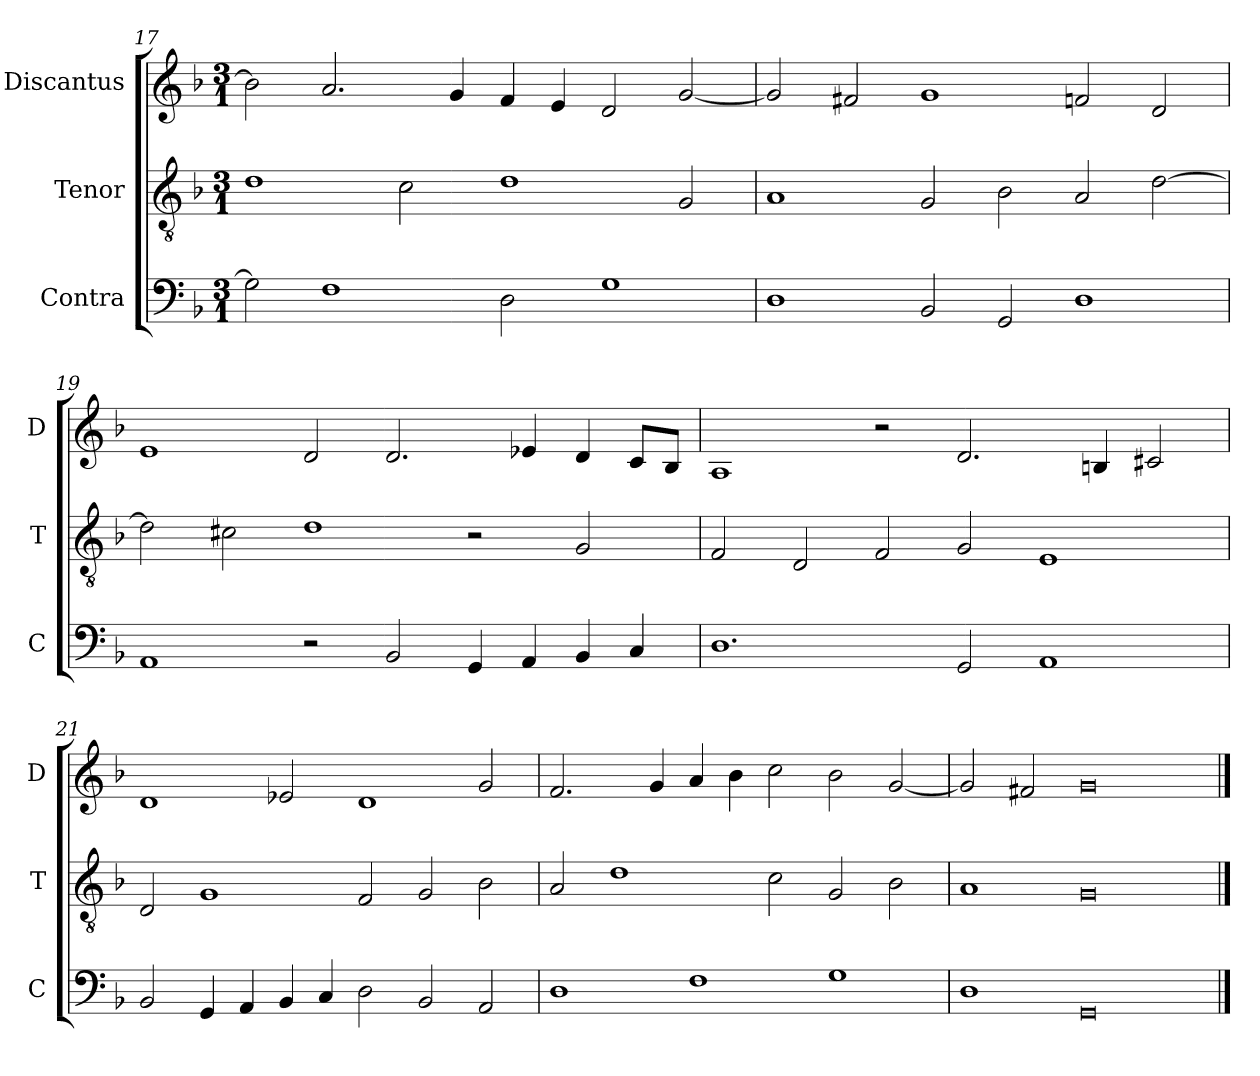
**kern	**kern	**kern
*part3	*part2	*part1
*staff3	*staff2	*staff1
*I"Contra	*I"Tenor	*I"Discantus
*I'C	*I'T	*I'D
*clefF4	*clefGv2	*clefG2
*k[b-]	*k[b-]	*k[b-]
*M3/1	*M3/1	*M3/1
=17	=17	=17
2G]	1d	2b-]
1F	.	2.a
.	2c	.
.	.	4g
2D	1d	4f
.	.	4e
1G	.	2d
.	2G	[2g
=18	=18	=18
1D	1A	2g]
.	.	2f#X
2BB-	2G	1g
2GG	2B-	.
1D	2A	2fn
.	[2d	2d
=19	=19	=19
1AA	2d]	1e
.	2c#X	.
2r	1d	2d
2BB-	.	2.d
4GG	2r	.
4AA	.	4e-X
4BB-	2G	4d
4C	.	8cL
.	.	8B-J
=20	=20	=20
1.D	2F	1A
.	2D	.
.	2F	2r
2GG	2G	2.d
1AA	1E	.
.	.	4Bn
.	.	2c#X
=21	=21	=21
2BB-	2D	1d
4GG	1G	.
4AA	.	.
4BB-	.	2e-X
4C	.	.
2D	2F	1d
2BB-	2G	.
2AA	2B-	2g
=22	=22	=22
1D	2A	2.f
.	1d	.
.	.	4g
1F	.	4a
.	.	4b-
.	2c	2cc
1G	2G	2b-
.	2B-	[2g
=23	=23	=23
1D	1A	2g]
.	.	2f#X
0GG	0G	0g
==	==	==
*-	*-	*-
